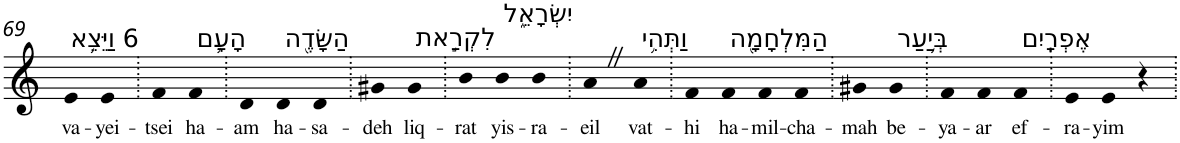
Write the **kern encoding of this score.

**kern	**text
*part1	*part1
*staff1	*staff1
*I"Piano	*
*I'Pno	*
!!LO:PB:g=z
*clefG2	*
*k[]	*
=69	=69
!LO:TX:a:t=6 וַיֵּצֵ֥א	!
!	!LO:LY:b
4e	va-
!	!LO:LY:b
4e	-yei-
=70.	=70.
!	!LO:LY:b
4f	-tsei
!LO:TX:a:t=הָעָ֛ם	!
!	!LO:LY:b
4f	ha-
=71.	=71.
!	!LO:LY:b
4d	-am
!LO:TX:a:t=הַשָּׂדֶ֖ה	!
!	!LO:LY:b
4d	ha-
!	!LO:LY:b
4d	-sa-
=72.	=72.
!	!LO:LY:b
4g#X	-deh
!LO:TX:a:t=לִקְרַ֣את	!
!	!LO:LY:b
4g#	liq-
=73.	=73.
!	!LO:LY:b
4b	-rat
!LO:TX:a:t=יִשְׂרָאֵ֑ל	!
!	!LO:LY:b
4b	yis-
!	!LO:LY:b
4b	-ra-
=74.	=74.
!	!LO:LY:b
4aZ	-eil
!LO:TX:a:t=וַתְּהִ֥י	!
!	!LO:LY:b
4a	vat-
=75.	=75.
!	!LO:LY:b
4f	-hi
!LO:TX:a:t=הַמִּלְחָמָ֖ה	!
!	!LO:LY:b
4f	ha-
!	!LO:LY:b
4f	-mil-
!	!LO:LY:b
4f	-cha-
=76.	=76.
!	!LO:LY:b
4g#X	-mah
!LO:TX:a:t=בְּיַ֥עַר	!
!	!LO:LY:b
4g#	be-
=77.	=77.
!	!LO:LY:b
4f	-ya-
!	!LO:LY:b
4f	-ar
!LO:TX:a:t=אֶפְרָֽיִם	!
!	!LO:LY:b
4f	ef-
=78.	=78.
!	!LO:LY:b
4e	-ra-
!	!LO:LY:b
4e	-yim
4r	.
=.	=.
*-	*-
